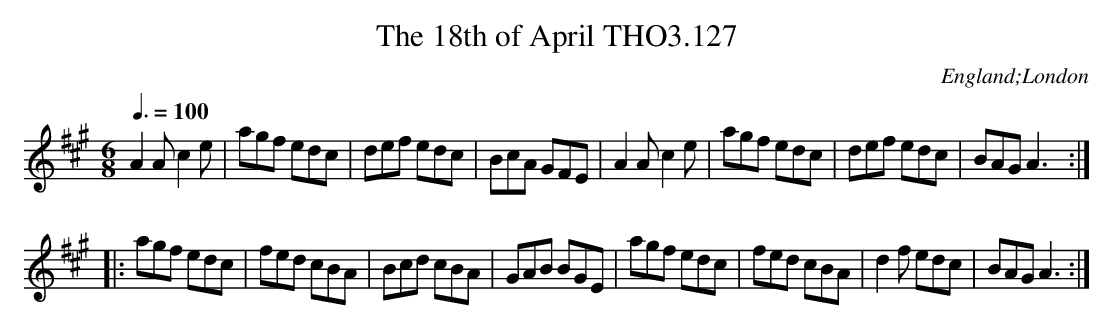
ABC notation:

X:1
T:18th of April THO3.127, The
O:England;London
M:6/8
L:1/8
Q:3/8=100
K:A
A2 A c2 e|agf edc|def edc|BcA GFE|A2 A c2 e|agf edc|def edc|BAG A3:|
|:agf edc|fed cBA|Bcd cBA|GAB BGE|agf edc|fed cBA|d2 f edc|BAG A3:|
